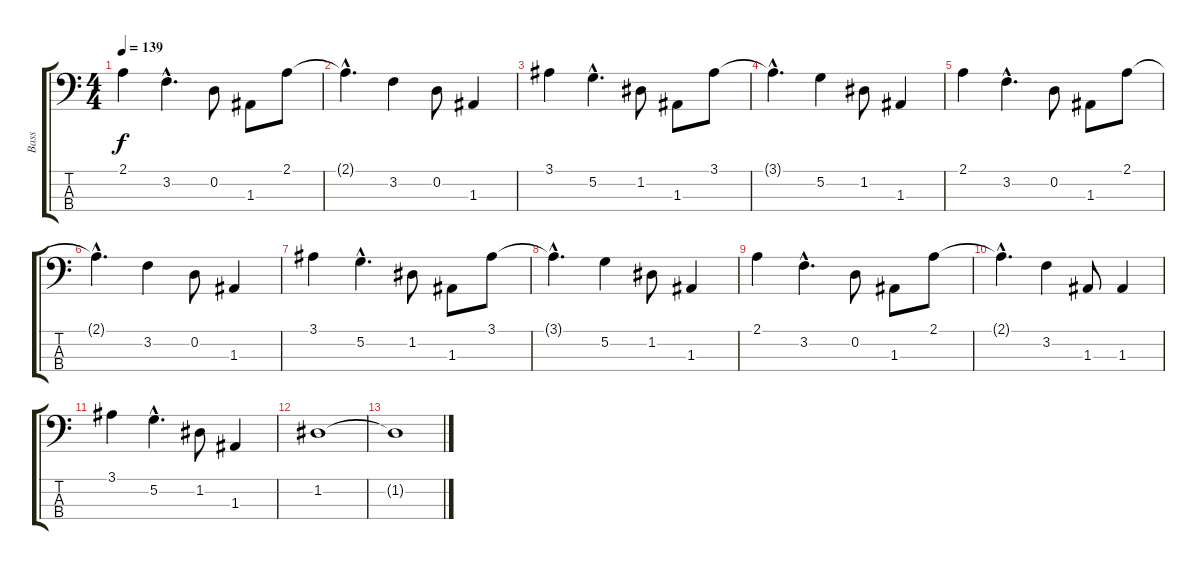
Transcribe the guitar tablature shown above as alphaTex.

\track ("Bass" "Bass") {instrument acousticbass}
\staff {score tabs}
\tuning (G2 D2 A1 E1) {hide}
\ts (4 4)
\tempo 139
\clef f4
\ks c
2.1.4{dy f} 3.2{hac}.4{d} 0.2.8 1.3.8 2.1.8 |
2.1{hac t}.4{d} 3.2.4 0.2.8 1.3.4 |
3.1.4 5.2{hac}.4{d} 1.2.8 1.3.8 3.1.8 |
3.1{hac t}.4{d} 5.2.4 1.2.8 1.3.4 |
2.1.4 3.2{hac}.4{d} 0.2.8 1.3.8 2.1.8 |
2.1{hac t}.4{d} 3.2.4 0.2.8 1.3.4 |
3.1.4 5.2{hac}.4{d} 1.2.8 1.3.8 3.1.8 |
3.1{hac t}.4{d} 5.2.4 1.2.8 1.3.4 |
2.1.4 3.2{hac}.4{d} 0.2.8 1.3.8 2.1.8 |
2.1{hac t}.4{d} 3.2.4 1.3.8 1.3.4 |
3.1.4 5.2{hac}.4{d} 1.2.8 1.3.4 |
1.2.1 |
1.2{t}.1
